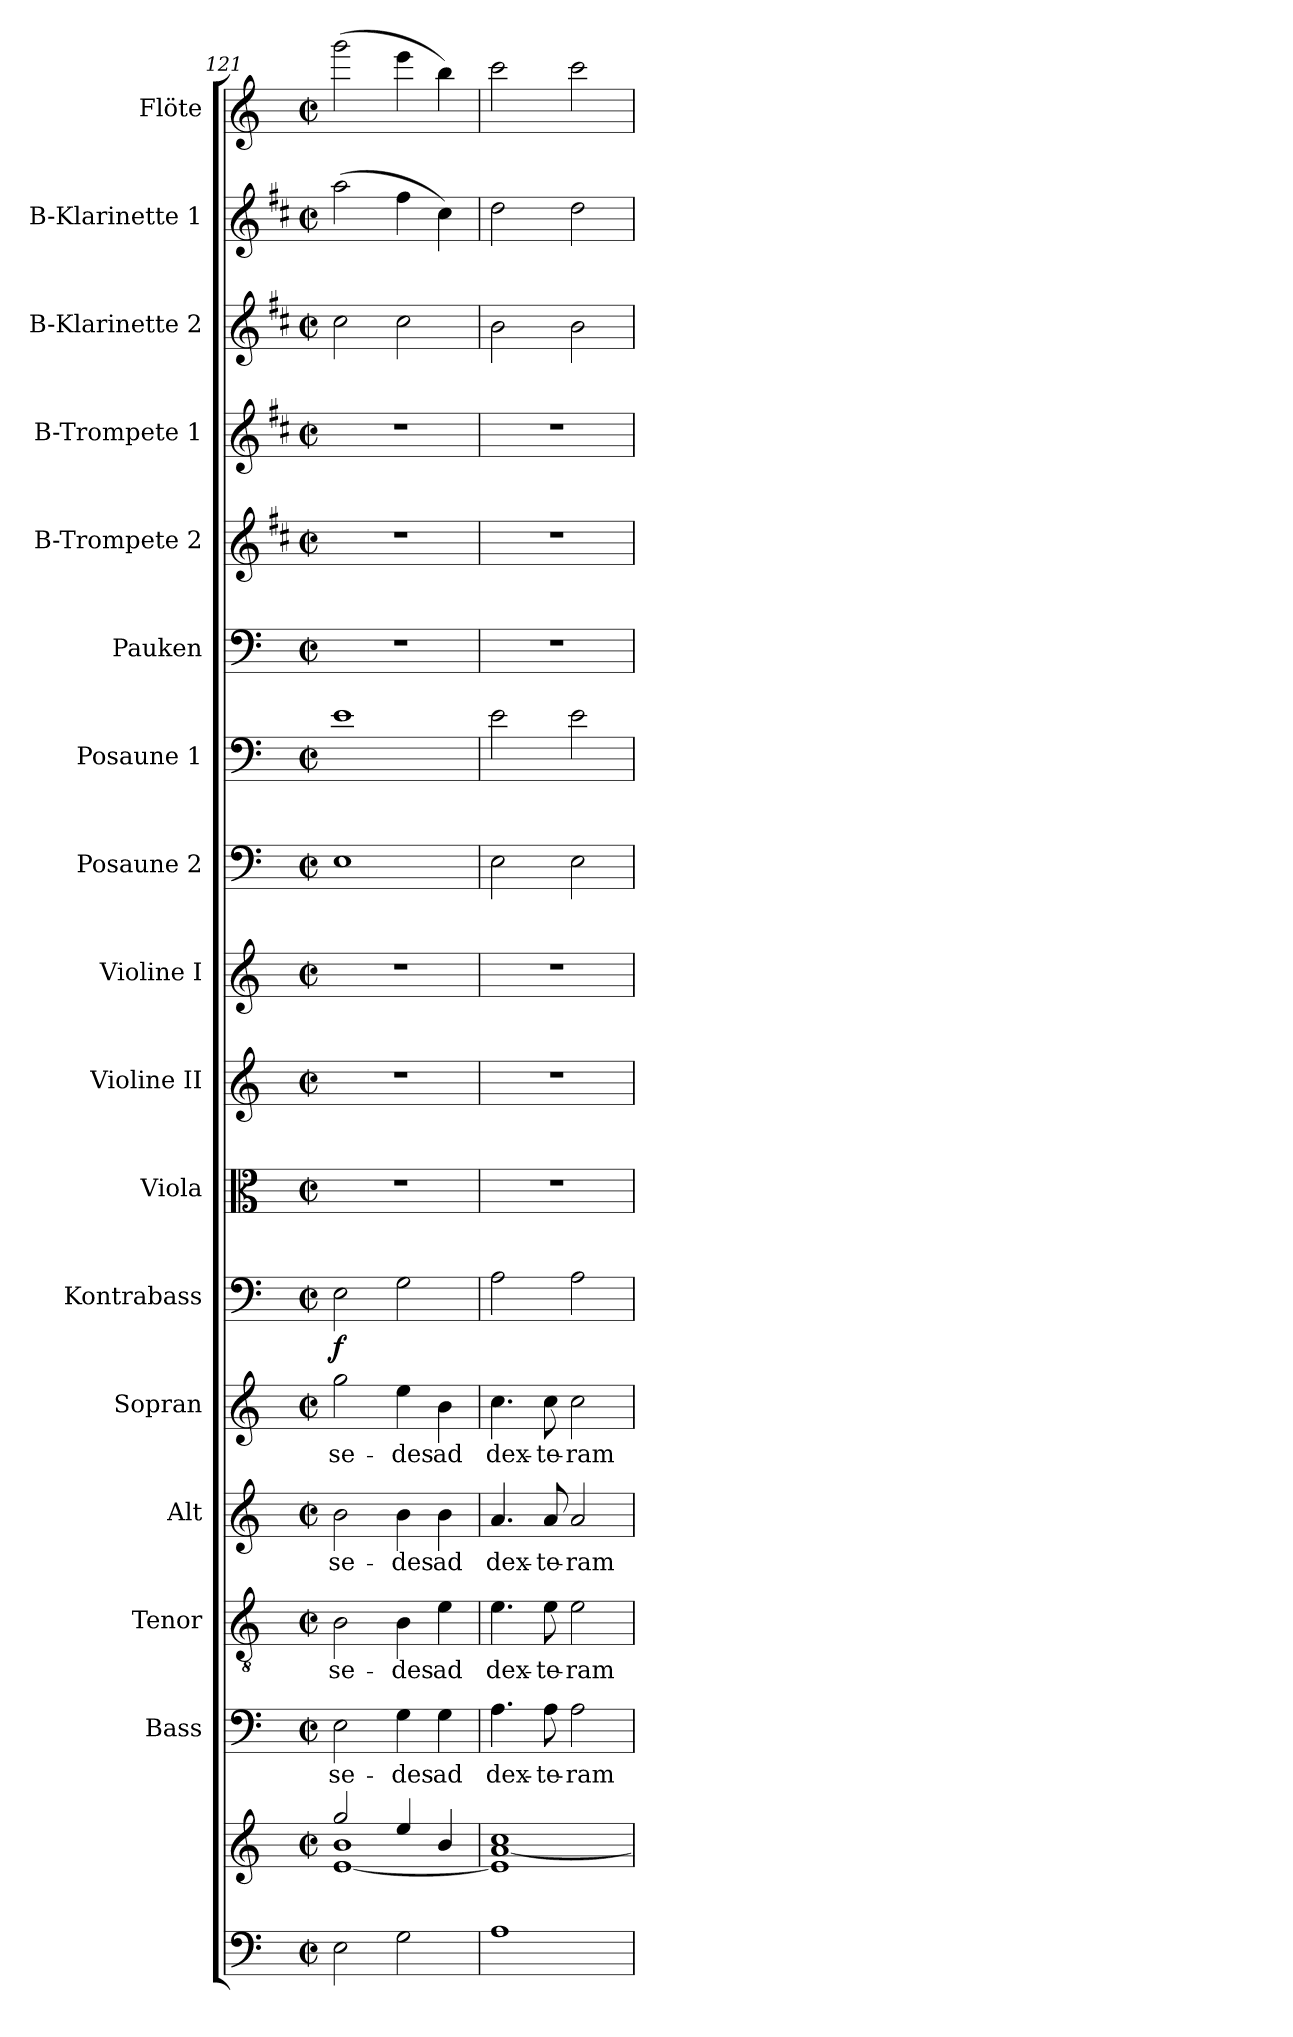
**kern	**kern	**kern	**text	**kern	**text	**kern	**text	**kern	**text	**kern	**dynam	**kern	**kern	**kern	**kern	**kern	**kern	**kern	**kern	**kern	**kern	**kern
*part17	*part17	*part16	*part16	*part15	*part15	*part14	*part14	*part13	*part13	*part12	*part12	*part11	*part10	*part9	*part8	*part7	*part6	*part5	*part4	*part3	*part2	*part1
*staff18	*staff17	*staff16	*staff16	*staff15	*staff15	*staff14	*staff14	*staff13	*staff13	*staff12	*staff12	*staff11	*staff10	*staff9	*staff8	*staff7	*staff6	*staff5	*staff4	*staff3	*staff2	*staff1
*	*	*I"Bass	*	*I"Tenor	*	*I"Alt	*	*I"Sopran	*	*I"Kontrabass	*	*I"Viola	*I"Violine II	*I"Violine I	*I"Posaune 2	*I"Posaune 1	*I"Pauken	*I"B-Trompete 2	*I"B-Trompete 1	*I"B-Klarinette 2	*I"B-Klarinette 1	*I"Flöte
*	*	*I'B.	*	*I'T.	*	*I'A.	*	*I'S.	*	*I'Kb.	*	*I'Vla.	*I'Vl. II	*I'Vl. I	*I'Pos. 2	*I'Pos. 1	*I'Pk.	*I'B Trp. 2	*I'B Trp. 1	*I'B Kl. 2	*I'B Kl. 1	*I'Fl.
*clefF4	*clefG2	*clefF4	*	*clefGv2	*	*clefG2	*	*clefG2	*	*clefF4	*	*clefC3	*clefG2	*clefG2	*clefF4	*clefF4	*clefF4	*clefG2	*clefG2	*clefG2	*clefG2	*clefG2
*	*	*	*	*	*	*	*	*	*	*ITrd7c12	*	*	*	*	*	*	*	*ITrd1c2	*ITrd1c2	*ITrd1c2	*ITrd1c2	*
*k[]	*k[]	*k[]	*	*k[]	*	*k[]	*	*k[]	*	*k[]	*	*k[]	*k[]	*k[]	*k[]	*k[]	*k[]	*k[]	*k[]	*k[]	*k[]	*k[]
*C:	*C:	*C:	*	*C:	*	*C:	*	*C:	*	*C:	*	*C:	*C:	*C:	*C:	*C:	*C:	*C:	*C:	*C:	*C:	*C:
*M2/2	*M2/2	*M2/2	*	*M2/2	*	*M2/2	*	*M2/2	*	*M2/2	*	*M2/2	*M2/2	*M2/2	*M2/2	*M2/2	*M2/2	*M2/2	*M2/2	*M2/2	*M2/2	*M2/2
*met(c|)	*met(c|)	*met(c|)	*	*met(c|)	*	*met(c|)	*	*met(c|)	*	*met(c|)	*	*met(c|)	*met(c|)	*met(c|)	*met(c|)	*met(c|)	*met(c|)	*met(c|)	*met(c|)	*met(c|)	*met(c|)	*met(c|)
=121	=121	=121	=121	=121	=121	=121	=121	=121	=121	=121	=121	=121	=121	=121	=121	=121	=121	=121	=121	=121	=121	=121
*	*^	*	*	*	*	*	*	*	*	*	*	*	*	*	*	*	*	*	*	*	*	*
!	!	!	!	!LO:LY:b	!	!LO:LY:b	!	!LO:LY:b	!	!LO:LY:b	!	!LO:DY:b	!	!	!	!	!	!	!	!	!	!	!
2E\	2gg/	[<1e 1b	2E\	se-	2B\	se-	2b\	se-	2gg\	se-	2EE\	f	1r	1r	1r	1E	1e	1r	1r	1r	2b\	(>2gg\	(>2ggg\
!	!	!	!	!LO:LY:b	!	!LO:LY:b	!	!LO:LY:b	!	!LO:LY:b	!	!	!	!	!	!	!	!	!	!	!	!	!
2G\	4ee/	.	4G\	-des	4B\	-des	4b\	-des	4ee\	-des	2GG\	.	.	.	.	.	.	.	.	.	2b\	4ee\	4eee\
!	!	!	!	!LO:LY:b	!	!LO:LY:b	!	!LO:LY:b	!	!LO:LY:b	!	!	!	!	!	!	!	!	!	!	!	!	!
.	4b/	.	4G\	ad	4e\	ad	4b\	ad	4b\	ad	.	.	.	.	.	.	.	.	.	.	.	4b\)	4bb\)
=122	=122	=122	=122	=122	=122	=122	=122	=122	=122	=122	=122	=122	=122	=122	=122	=122	=122	=122	=122	=122	=122	=122	=122
!	!	!	!	!LO:LY:b	!	!LO:LY:b	!	!LO:LY:b	!	!LO:LY:b	!	!	!	!	!	!	!	!	!	!	!	!	!
1A	1cc	1e] [<1a	4.A\	dex-	4.e\	dex-	4.a/	dex-	4.cc\	dex-	2AA\	.	1r	1r	1r	2E\	2e\	1r	1r	1r	2a\	2cc\	2ccc\
!	!	!	!	!LO:LY:b	!	!LO:LY:b	!	!LO:LY:b	!	!LO:LY:b	!	!	!	!	!	!	!	!	!	!	!	!	!
.	.	.	8A\	-te-	8e\	-te-	8a/	-te-	8cc\	-te-	.	.	.	.	.	.	.	.	.	.	.	.	.
!	!	!	!	!LO:LY:b	!	!LO:LY:b	!	!LO:LY:b	!	!LO:LY:b	!	!	!	!	!	!	!	!	!	!	!	!	!
.	.	.	2A\	-ram	2e\	-ram	2a/	-ram	2cc\	-ram	2AA\	.	.	.	.	2E\	2e\	.	.	.	2a\	2cc\	2ccc\
*	*v	*v	*	*	*	*	*	*	*	*	*	*	*	*	*	*	*	*	*	*	*	*	*
=	=	=	=	=	=	=	=	=	=	=	=	=	=	=	=	=	=	=	=	=	=	=
*-	*-	*-	*-	*-	*-	*-	*-	*-	*-	*-	*-	*-	*-	*-	*-	*-	*-	*-	*-	*-	*-	*-
